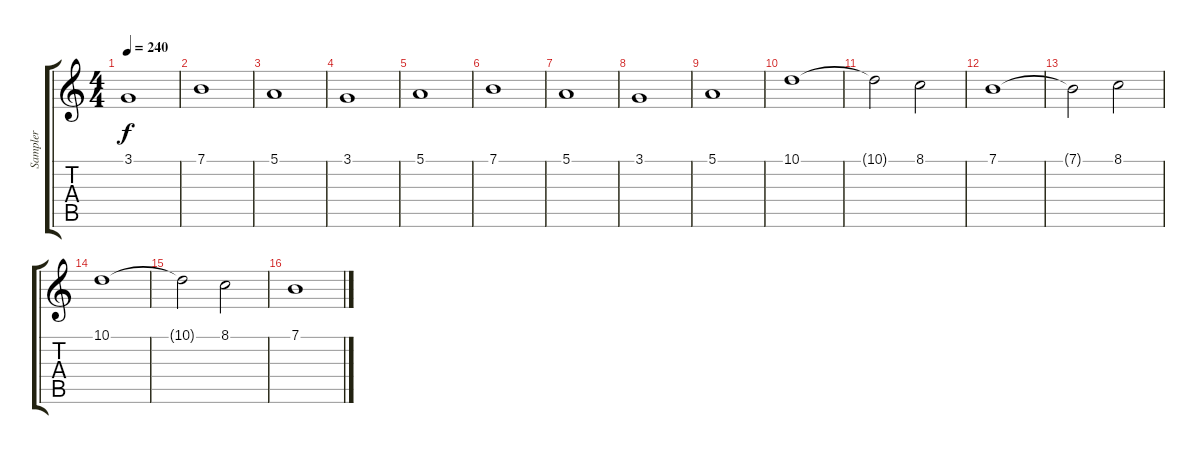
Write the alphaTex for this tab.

\track ("Sampler" "Sampler") {instrument stringensemble1}
\staff {score tabs}
\tuning (E4 B3 G3 D3 A2 E2) {hide}
\ts (4 4)
\tempo 240
\clef g2
\ks c
3.1.1{dy f} |
7.1.1 |
5.1.1 |
3.1.1 |
5.1.1 |
7.1.1 |
5.1.1 |
3.1.1 |
5.1.1 |
10.1.1 |
10.1{t}.2 8.1.2 |
7.1.1 |
7.1{t}.2 8.1.2 |
10.1.1 |
10.1{t}.2 8.1.2 |
7.1.1
